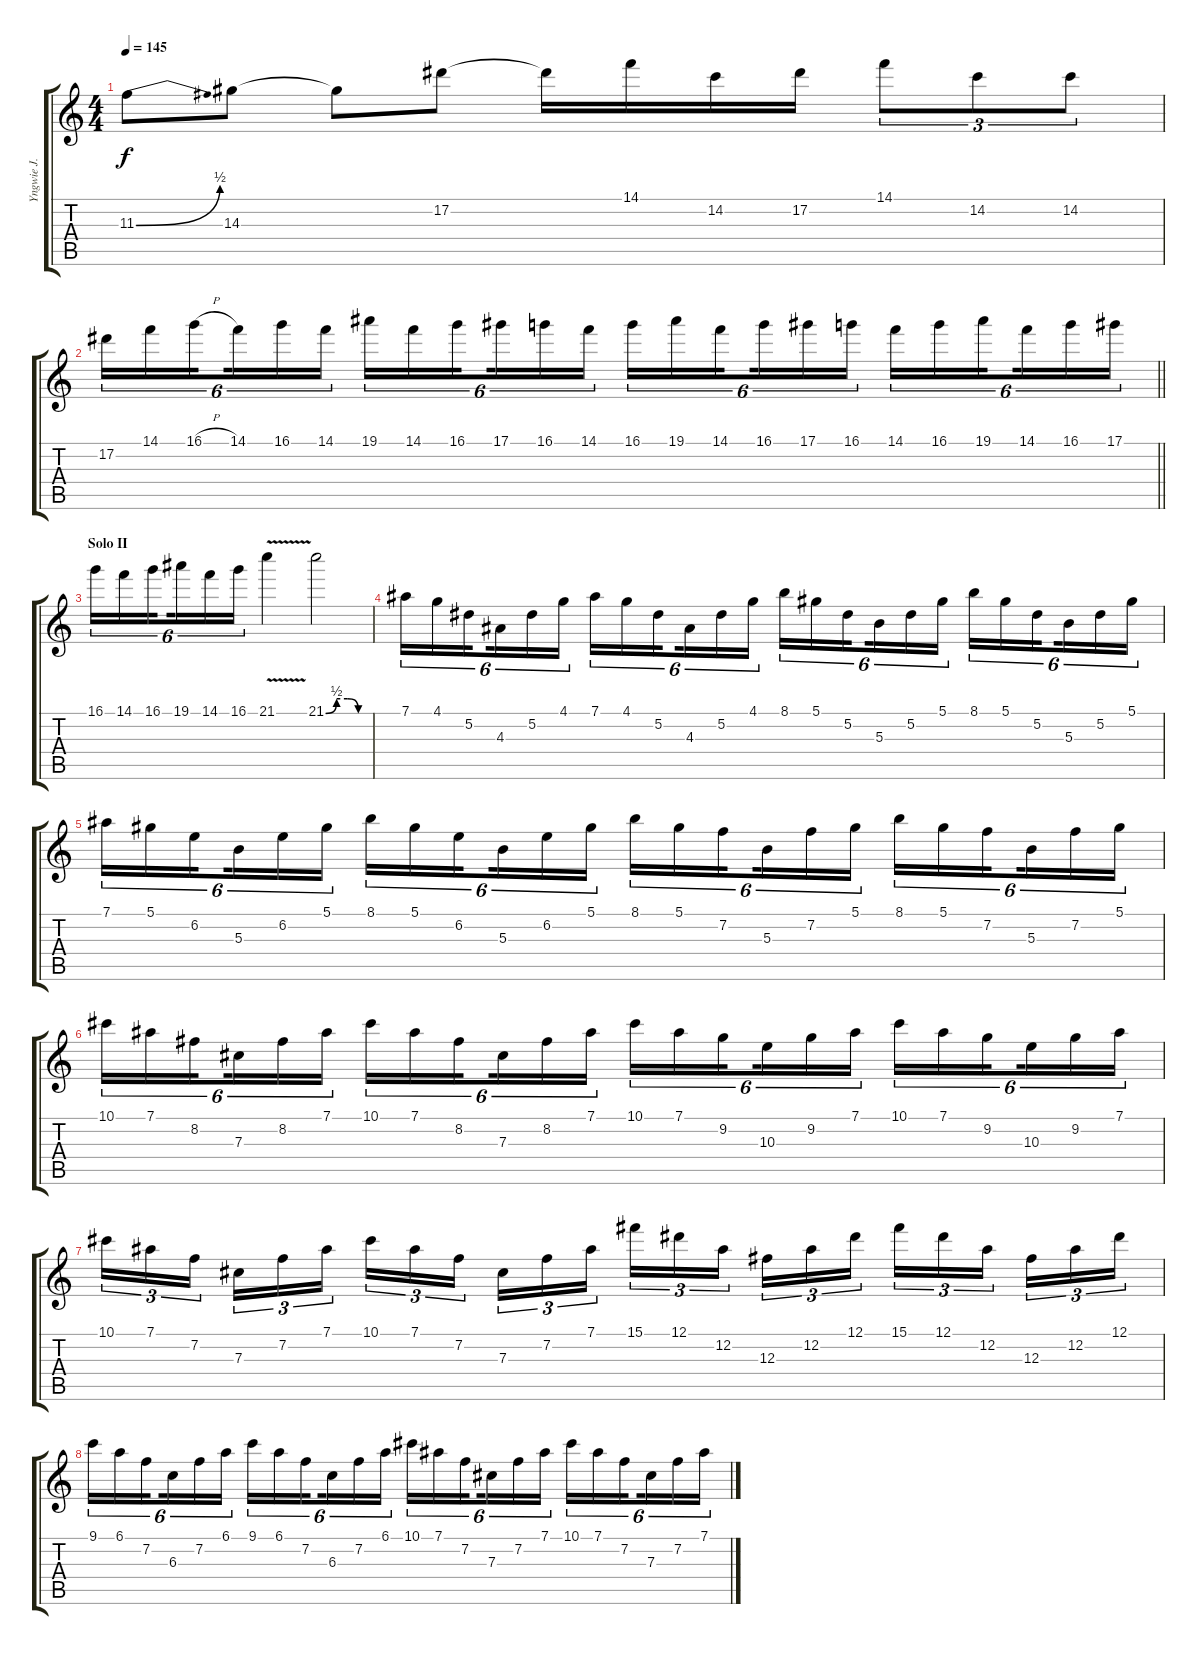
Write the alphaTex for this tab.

\track ("Yngwie J. Malmsteen" "Yngwie J. ") {instrument overdrivenguitar}
\staff {score tabs}
\tuning (Eb4 Bb3 Gb3 Db3 Ab2 Eb2) {hide}
\ts (4 4)
\tempo 145
\clef g2
\ks c
11.3{be (bend 0 0 60 2)}.8{dy f} 14.3.8 14.3{t}.8 17.2.8 17.2{t}.16 14.1.16 14.2.16 17.2.16 14.1.8{tu (3 2)} 14.2.8{tu (3 2)} 14.2.8{tu (3 2)} |
\barLineRight lightlight
17.2.16{tu (6 4)} 14.1.16{tu (6 4)} 16.1{h}.16{tu (6 4) beam splitsecondary} 14.1.16{tu (6 4)} 16.1.16{tu (6 4)} 14.1.16{tu (6 4)} 19.1.16{tu (6 4)} 14.1.16{tu (6 4)} 16.1.16{tu (6 4) beam splitsecondary} 17.1.16{tu (6 4)} 16.1.16{tu (6 4)} 14.1.16{tu (6 4)} 16.1.16{tu (6 4)} 19.1.16{tu (6 4)} 14.1.16{tu (6 4) beam splitsecondary} 16.1.16{tu (6 4)} 17.1.16{tu (6 4)} 16.1.16{tu (6 4)} 14.1.16{tu (6 4)} 16.1.16{tu (6 4)} 19.1.16{tu (6 4) beam splitsecondary} 14.1.16{tu (6 4)} 16.1.16{tu (6 4)} 17.1.16{tu (6 4)} |
\section ("" "Solo II")
16.1.16{tu (6 4)} 14.1.16{tu (6 4)} 16.1.16{tu (6 4) beam splitsecondary} 19.1.16{tu (6 4)} 14.1.16{tu (6 4)} 16.1.16{tu (6 4)} 21.1{v}.4 21.1{be (custom 0 0 15 2 30 2 45 0 60 0)}.2 |
7.1.16{tu (6 4)} 4.1.16{tu (6 4)} 5.2.16{tu (6 4) beam splitsecondary} 4.3.16{tu (6 4)} 5.2.16{tu (6 4)} 4.1.16{tu (6 4)} 7.1.16{tu (6 4)} 4.1.16{tu (6 4)} 5.2.16{tu (6 4) beam splitsecondary} 4.3.16{tu (6 4)} 5.2.16{tu (6 4)} 4.1.16{tu (6 4)} 8.1.16{tu (6 4)} 5.1.16{tu (6 4)} 5.2.16{tu (6 4) beam splitsecondary} 5.3.16{tu (6 4)} 5.2.16{tu (6 4)} 5.1.16{tu (6 4)} 8.1.16{tu (6 4)} 5.1.16{tu (6 4)} 5.2.16{tu (6 4) beam splitsecondary} 5.3.16{tu (6 4)} 5.2.16{tu (6 4)} 5.1.16{tu (6 4)} |
7.1.16{tu (6 4)} 5.1.16{tu (6 4)} 6.2.16{tu (6 4) beam splitsecondary} 5.3.16{tu (6 4)} 6.2.16{tu (6 4)} 5.1.16{tu (6 4)} 8.1.16{tu (6 4)} 5.1.16{tu (6 4)} 6.2.16{tu (6 4) beam splitsecondary} 5.3.16{tu (6 4)} 6.2.16{tu (6 4)} 5.1.16{tu (6 4)} 8.1.16{tu (6 4)} 5.1.16{tu (6 4)} 7.2.16{tu (6 4) beam splitsecondary} 5.3.16{tu (6 4)} 7.2.16{tu (6 4)} 5.1.16{tu (6 4)} 8.1.16{tu (6 4)} 5.1.16{tu (6 4)} 7.2.16{tu (6 4) beam splitsecondary} 5.3.16{tu (6 4)} 7.2.16{tu (6 4)} 5.1.16{tu (6 4)} |
10.1.16{tu (6 4)} 7.1.16{tu (6 4)} 8.2.16{tu (6 4) beam splitsecondary} 7.3.16{tu (6 4)} 8.2.16{tu (6 4)} 7.1.16{tu (6 4)} 10.1.16{tu (6 4)} 7.1.16{tu (6 4)} 8.2.16{tu (6 4) beam splitsecondary} 7.3.16{tu (6 4)} 8.2.16{tu (6 4)} 7.1.16{tu (6 4)} 10.1.16{tu (6 4)} 7.1.16{tu (6 4)} 9.2.16{tu (6 4) beam splitsecondary} 10.3.16{tu (6 4)} 9.2.16{tu (6 4)} 7.1.16{tu (6 4)} 10.1.16{tu (6 4)} 7.1.16{tu (6 4)} 9.2.16{tu (6 4) beam splitsecondary} 10.3.16{tu (6 4)} 9.2.16{tu (6 4)} 7.1.16{tu (6 4)} |
10.1.16{tu (3 2)} 7.1.16{tu (3 2)} 7.2.16{tu (3 2) beam splitsecondary} 7.3.16{tu (3 2)} 7.2.16{tu (3 2)} 7.1.16{tu (3 2)} 10.1.16{tu (3 2)} 7.1.16{tu (3 2)} 7.2.16{tu (3 2) beam splitsecondary} 7.3.16{tu (3 2)} 7.2.16{tu (3 2)} 7.1.16{tu (3 2)} 15.1.16{tu (3 2)} 12.1.16{tu (3 2)} 12.2.16{tu (3 2) beam splitsecondary} 12.3.16{tu (3 2)} 12.2.16{tu (3 2)} 12.1.16{tu (3 2)} 15.1.16{tu (3 2)} 12.1.16{tu (3 2)} 12.2.16{tu (3 2) beam splitsecondary} 12.3.16{tu (3 2)} 12.2.16{tu (3 2)} 12.1.16{tu (3 2)} |
9.1.16{tu (6 4)} 6.1.16{tu (6 4)} 7.2.16{tu (6 4) beam splitsecondary} 6.3.16{tu (6 4)} 7.2.16{tu (6 4)} 6.1.16{tu (6 4)} 9.1.16{tu (6 4)} 6.1.16{tu (6 4)} 7.2.16{tu (6 4) beam splitsecondary} 6.3.16{tu (6 4)} 7.2.16{tu (6 4)} 6.1.16{tu (6 4)} 10.1.16{tu (6 4)} 7.1.16{tu (6 4)} 7.2.16{tu (6 4) beam splitsecondary} 7.3.16{tu (6 4)} 7.2.16{tu (6 4)} 7.1.16{tu (6 4)} 10.1.16{tu (6 4)} 7.1.16{tu (6 4)} 7.2.16{tu (6 4) beam splitsecondary} 7.3.16{tu (6 4)} 7.2.16{tu (6 4)} 7.1.16{tu (6 4)}
